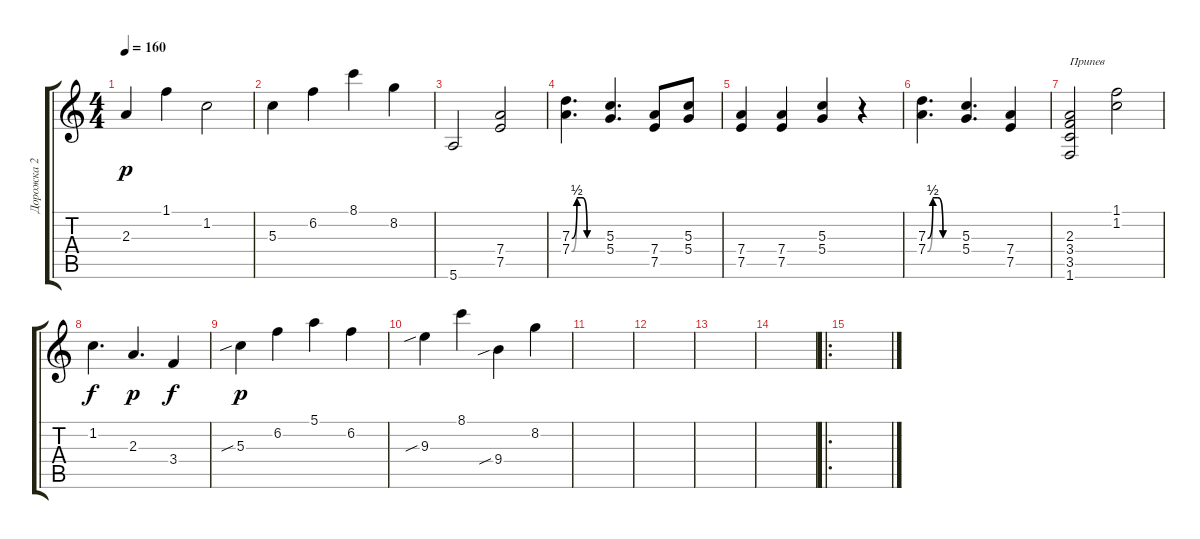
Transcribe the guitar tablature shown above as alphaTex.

\track ("Дорожка 2" "Дорожка 2") {instrument overdrivenguitar}
\staff {score tabs}
\tuning (E4 B3 G3 D3 A2 E2) {hide}
\ts (4 4)
\tempo 160
\clef g2
\ks c
2.3.4{dy p} 1.1.4 1.2.2 |
5.3.4 6.2.4 8.1.4 8.2.4 |
5.6.2 (7.4 7.5).2 |
(7.3{be (custom 0 0 10 2 20 2 30 0 60 0)} 7.4{be (custom 0 0 10 2 20 2 30 0 60 0)}).4{d} (5.3 5.4).4{d} (7.4 7.5).8 (5.3 5.4).8 |
(7.4 7.5).4 (7.4 7.5).4 (5.3 5.4).4 r.4 |
(7.3{be (custom 0 0 10 2 20 2 30 0 60 0)} 7.4{be (custom 0 0 10 2 20 2 30 0 60 0)}).4{d} (5.3 5.4).4{d} (7.4 7.5).4 |
(2.3 3.4 3.5 1.6).2{txt "Припев"} (1.1 1.2).2 |
1.2.4{d dy f} 2.3.4{d dy p} 3.4.4{dy f} |
5.3{sib}.4{dy p} 6.2.4 5.1.4 6.2.4 |
9.3{sib}.4 8.1.4 9.4{sib}.4 8.2.4 |
|
|
|
|
\ro
